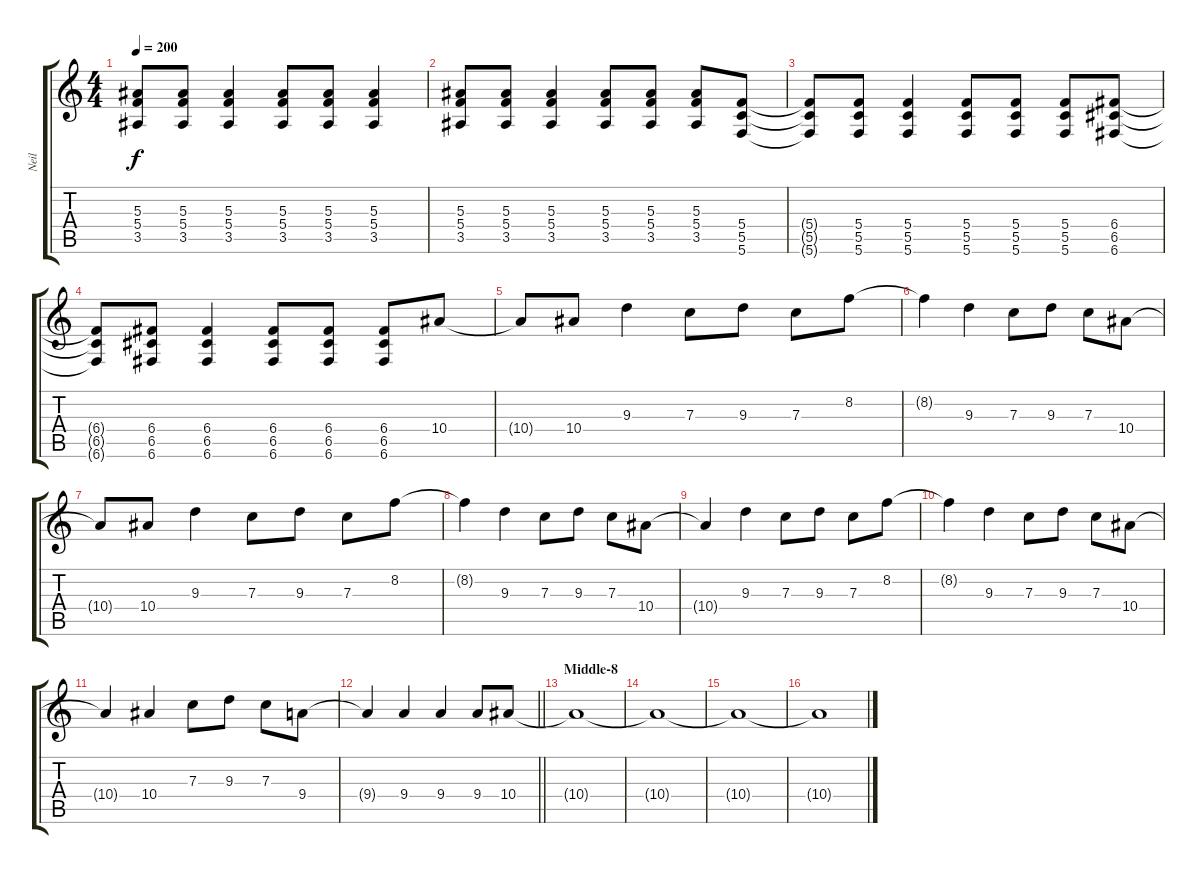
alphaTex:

\track ("Neil" "Neil") {instrument distortionguitar}
\staff {score tabs}
\tuning (D4 A3 F3 C3 G2 C2) {hide}
\ts (4 4)
\tempo 200
\clef g2
\ks c
(5.3{t} 5.4{t} 3.5{t}).8{dy f} (5.3 5.4 3.5).8 (5.3 5.4 3.5).4 (5.3 5.4 3.5).8 (5.3 5.4 3.5).8 (5.3 5.4 3.5).4 |
(5.3 5.4 3.5).8 (5.3 5.4 3.5).8 (5.3 5.4 3.5).4 (5.3 5.4 3.5).8 (5.3 5.4 3.5).8 (5.3 5.4 3.5).8 (5.4 5.5 5.6).8 |
(5.4{t} 5.5{t} 5.6{t}).8 (5.4 5.5 5.6).8 (5.4 5.5 5.6).4 (5.4 5.5 5.6).8 (5.4 5.5 5.6).8 (5.4 5.5 5.6).8 (6.4 6.5 6.6).8 |
(6.4{t} 6.5{t} 6.6{t}).8 (6.4 6.5 6.6).8 (6.4 6.5 6.6).4 (6.4 6.5 6.6).8 (6.4 6.5 6.6).8 (6.4 6.5 6.6).8 10.4.8 |
10.4{t}.8 10.4.8 9.3.4 7.3.8 9.3.8 7.3.8 8.2.8 |
8.2{t}.4 9.3.4 7.3.8 9.3.8 7.3.8 10.4.8 |
10.4{t}.8 10.4.8 9.3.4 7.3.8 9.3.8 7.3.8 8.2.8 |
8.2{t}.4 9.3.4 7.3.8 9.3.8 7.3.8 10.4.8 |
10.4{t}.4 9.3.4 7.3.8 9.3.8 7.3.8 8.2.8 |
8.2{t}.4 9.3.4 7.3.8 9.3.8 7.3.8 10.4.8 |
10.4{t}.4 10.4.4 7.3.8 9.3.8 7.3.8 9.4.8 |
\barLineRight lightlight
9.4{t}.4 9.4.4 9.4.4 9.4.8 10.4.8 |
\section ("" "Middle-8")
10.4{t}.1 |
10.4{t}.1 |
10.4{t}.1 |
10.4{t}.1
